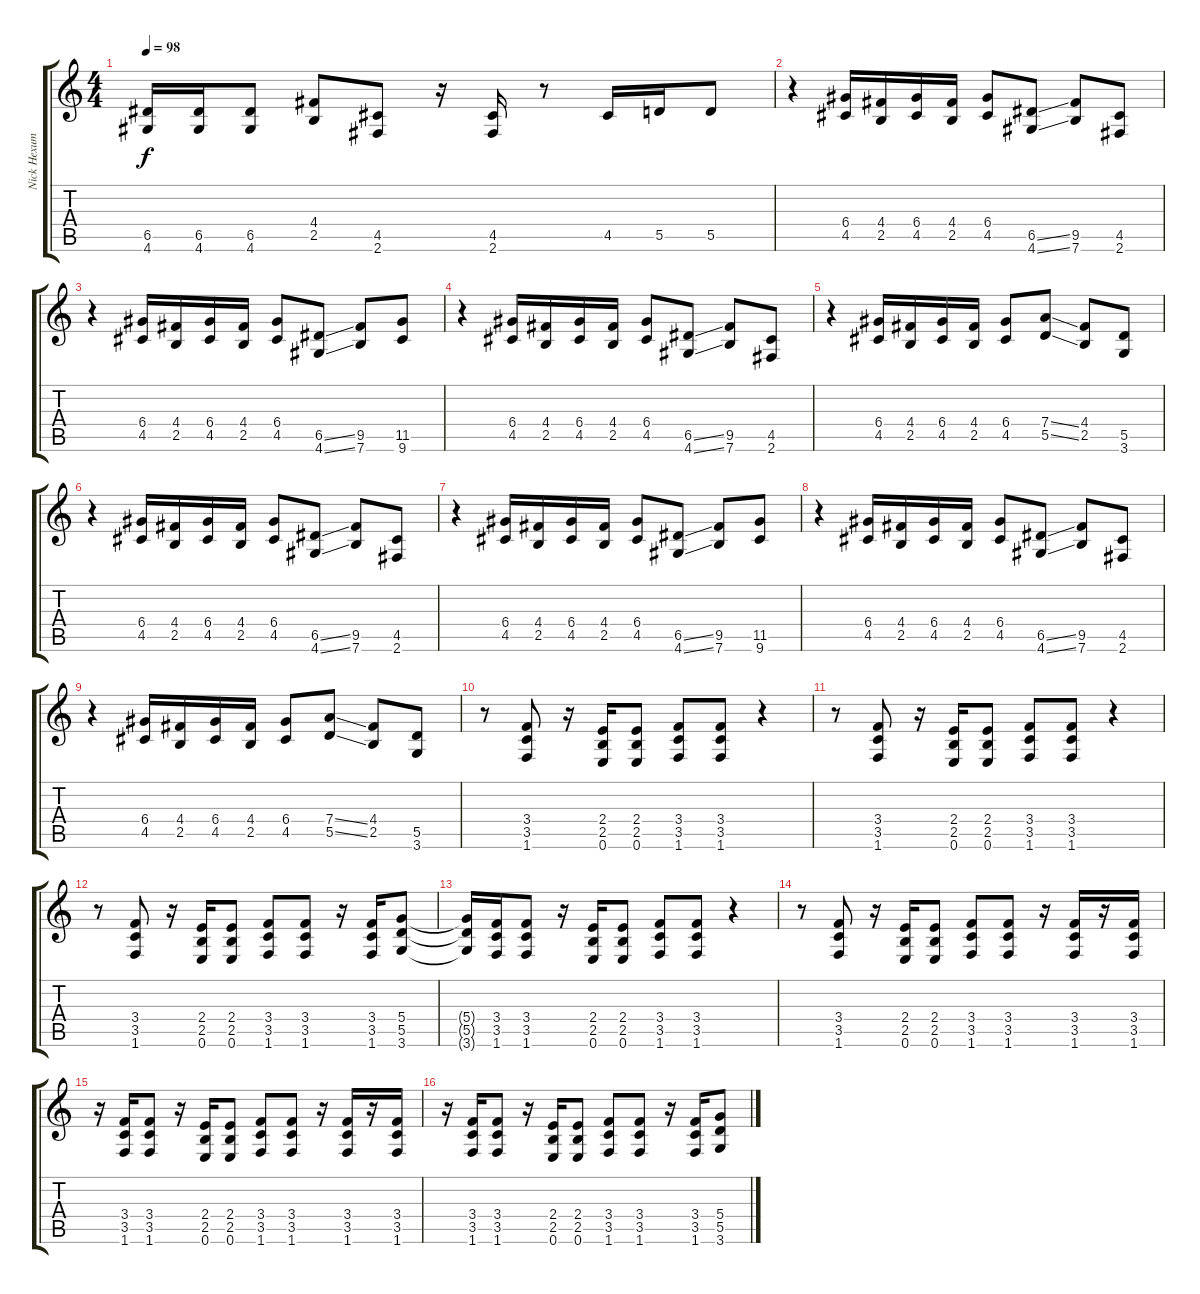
\track ("Nick Hexum" "Nick Hexum") {instrument overdrivenguitar}
\staff {score tabs}
\tuning (E4 B3 G3 D3 A2 E2) {hide}
\ts (4 4)
\tempo 98
\clef g2
\ks c
(6.5 4.6).16{dy f} (6.5 4.6).16 (6.5 4.6).8 (4.4 2.5).8 (4.5 2.6).8 r.16 (4.5 2.6).16 r.8 4.5.16 5.5.16 5.5.8 |
r.4 (6.4 4.5).16 (4.4 2.5).16 (6.4 4.5).16 (4.4 2.5).16 (6.4 4.5).8 (6.5{ss} 4.6{ss}).8 (9.5 7.6).8 (4.5 2.6).8 |
r.4 (6.4 4.5).16 (4.4 2.5).16 (6.4 4.5).16 (4.4 2.5).16 (6.4 4.5).8 (6.5{ss} 4.6{ss}).8 (9.5 7.6).8 (11.5 9.6).8 |
r.4 (6.4 4.5).16 (4.4 2.5).16 (6.4 4.5).16 (4.4 2.5).16 (6.4 4.5).8 (6.5{ss} 4.6{ss}).8 (9.5 7.6).8 (4.5 2.6).8 |
r.4 (6.4 4.5).16 (4.4 2.5).16 (6.4 4.5).16 (4.4 2.5).16 (6.4 4.5).8 (7.4{ss} 5.5{ss}).8 (4.4 2.5).8 (5.5 3.6).8 |
r.4 (6.4 4.5).16 (4.4 2.5).16 (6.4 4.5).16 (4.4 2.5).16 (6.4 4.5).8 (6.5{ss} 4.6{ss}).8 (9.5 7.6).8 (4.5 2.6).8 |
r.4 (6.4 4.5).16 (4.4 2.5).16 (6.4 4.5).16 (4.4 2.5).16 (6.4 4.5).8 (6.5{ss} 4.6{ss}).8 (9.5 7.6).8 (11.5 9.6).8 |
r.4 (6.4 4.5).16 (4.4 2.5).16 (6.4 4.5).16 (4.4 2.5).16 (6.4 4.5).8 (6.5{ss} 4.6{ss}).8 (9.5 7.6).8 (4.5 2.6).8 |
r.4 (6.4 4.5).16 (4.4 2.5).16 (6.4 4.5).16 (4.4 2.5).16 (6.4 4.5).8 (7.4{ss} 5.5{ss}).8 (4.4 2.5).8 (5.5 3.6).8 |
r.8 (3.4 3.5 1.6).8 r.16 (2.4 2.5 0.6).16 (2.4 2.5 0.6).8 (3.4 3.5 1.6).8 (3.4 3.5 1.6).8 r.4 |
r.8 (3.4 3.5 1.6).8 r.16 (2.4 2.5 0.6).16 (2.4 2.5 0.6).8 (3.4 3.5 1.6).8 (3.4 3.5 1.6).8 r.4 |
r.8 (3.4 3.5 1.6).8 r.16 (2.4 2.5 0.6).16 (2.4 2.5 0.6).8 (3.4 3.5 1.6).8 (3.4 3.5 1.6).8 r.16 (3.4 3.5 1.6).16 (5.4 5.5 3.6).8 |
(5.4{t} 5.5{t} 3.6{t}).16 (3.4 3.5 1.6).16 (3.4 3.5 1.6).8 r.16 (2.4 2.5 0.6).16 (2.4 2.5 0.6).8 (3.4 3.5 1.6).8 (3.4 3.5 1.6).8 r.4 |
r.8 (3.4 3.5 1.6).8 r.16 (2.4 2.5 0.6).16 (2.4 2.5 0.6).8 (3.4 3.5 1.6).8 (3.4 3.5 1.6).8 r.16 (3.4 3.5 1.6).16 r.16 (3.4 3.5 1.6).16 |
r.16 (3.4 3.5 1.6).16 (3.4 3.5 1.6).8 r.16 (2.4 2.5 0.6).16 (2.4 2.5 0.6).8 (3.4 3.5 1.6).8 (3.4 3.5 1.6).8 r.16 (3.4 3.5 1.6).16 r.16 (3.4 3.5 1.6).16 |
r.16 (3.4 3.5 1.6).16 (3.4 3.5 1.6).8 r.16 (2.4 2.5 0.6).16 (2.4 2.5 0.6).8 (3.4 3.5 1.6).8 (3.4 3.5 1.6).8 r.16 (3.4 3.5 1.6).16 (5.4 5.5 3.6).8
